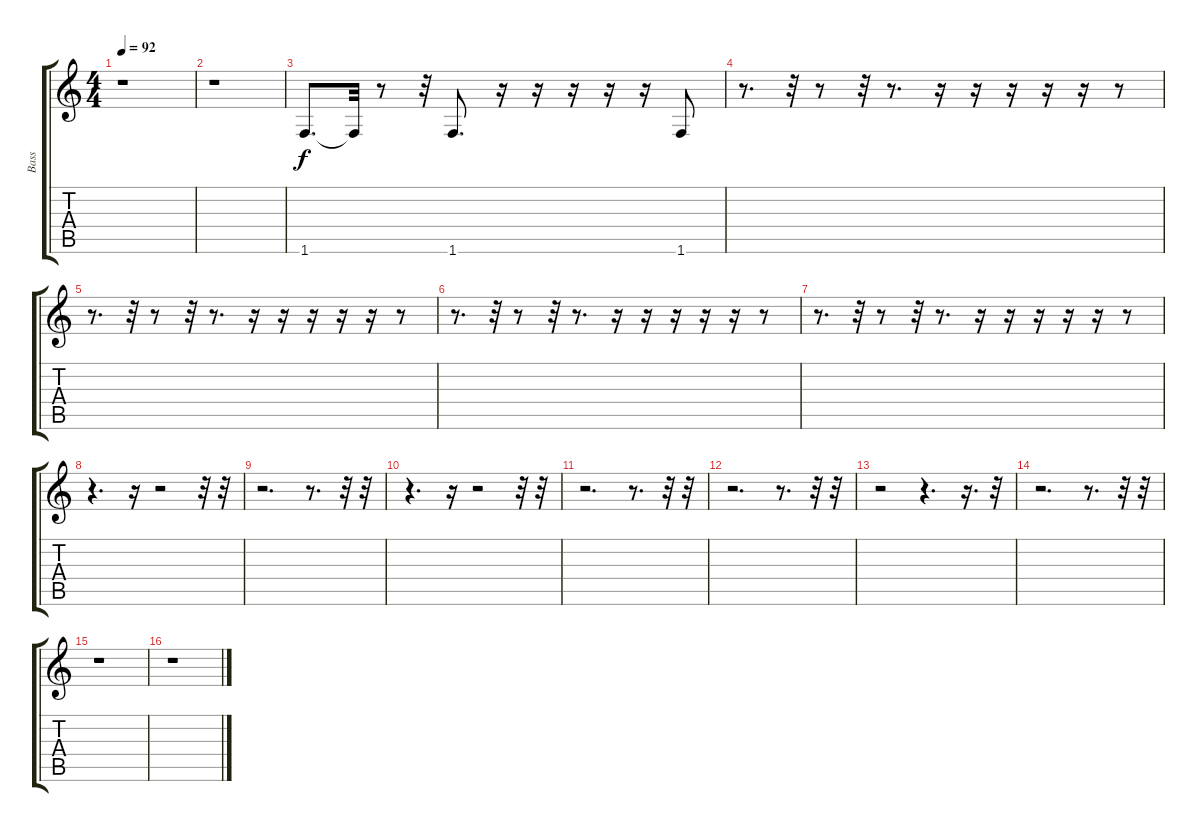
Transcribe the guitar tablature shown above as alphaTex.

\track ("Bass" "Bass") {instrument electricbassfinger}
\staff {score tabs}
\tuning (E4 B3 G3 D3 A2 E2) {hide}
\ts (4 4)
\tempo 92
\clef g2
\ks c
r.1{dy f} |
r.1 |
1.6.8{d} 1.6{t}.32 r.8 r.32 1.6.8{d} r.16 r.16 r.16 r.16 r.16 1.6.8 |
r.8{d} r.32 r.8 r.32 r.8{d} r.16 r.16 r.16 r.16 r.16 r.8 |
r.8{d} r.32 r.8 r.32 r.8{d} r.16 r.16 r.16 r.16 r.16 r.8 |
r.8{d} r.32 r.8 r.32 r.8{d} r.16 r.16 r.16 r.16 r.16 r.8 |
r.8{d} r.32 r.8 r.32 r.8{d} r.16 r.16 r.16 r.16 r.16 r.8 |
r.4{d instrument synthbass1} r.16 r.2 r.32 r.32 |
r.2{d} r.8{d} r.32 r.32 |
r.4{d} r.16 r.2 r.32 r.32 |
r.2{d} r.8{d} r.32 r.32 |
r.2{d} r.8{d} r.32 r.32 |
r.2 r.4{d} r.16{d} r.32 |
r.2{d} r.8{d} r.32 r.32 |
r.1 |
r.1
